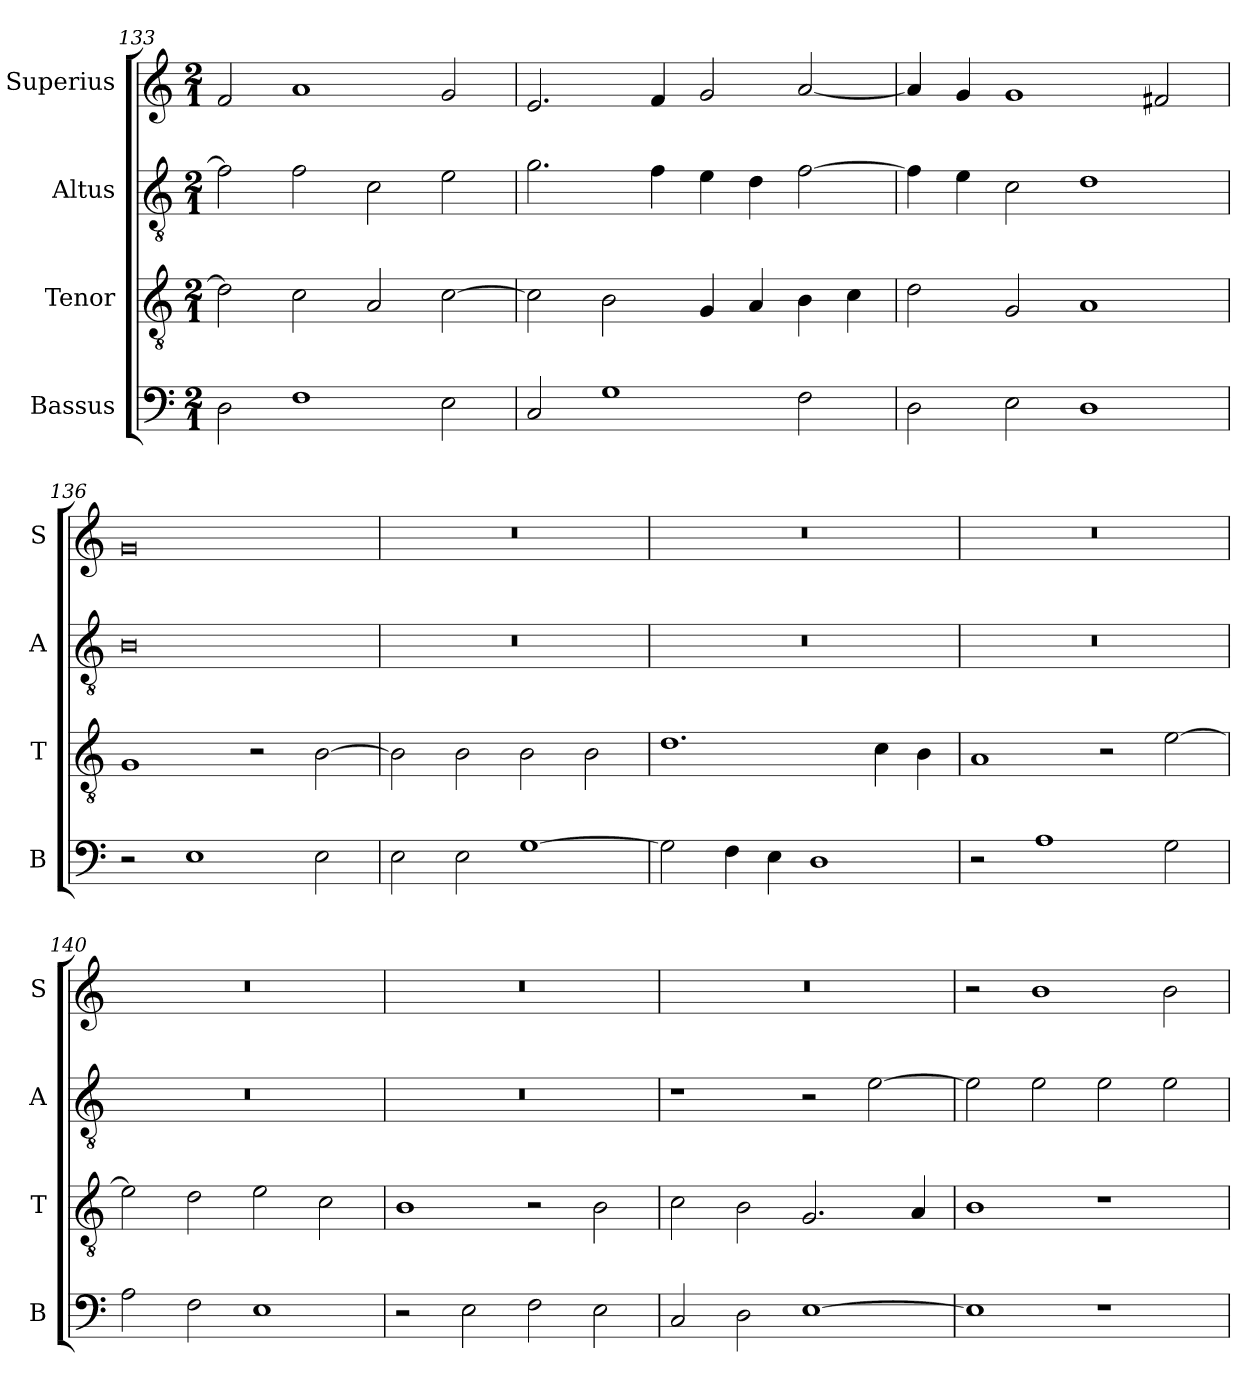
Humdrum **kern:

**kern	**kern	**kern	**kern
*part4	*part3	*part2	*part1
*staff4	*staff3	*staff2	*staff1
*I"Bassus	*I"Tenor	*I"Altus	*I"Superius
*I'B	*I'T	*I'A	*I'S
*clefF4	*clefGv2	*clefGv2	*clefG2
*k[]	*k[]	*k[]	*k[]
*M2/1	*M2/1	*M2/1	*M2/1
=133	=133	=133	=133
2D\	2d\]	2f\]	2f/
1F	2c\	2f\	1a
.	2A/	2c\	.
2E\	[2c\	2e\	2g/
=134	=134	=134	=134
2C/	2c\]	2.g\	2.e/
1G	2B\	.	.
.	.	4f\	4f/
.	4G/	4e\	2g/
.	4A/	4d\	.
2F\	4B\	[2f\	[2a/
.	4c\	.	.
=135	=135	=135	=135
2D\	2d\	4f\]	4a/]
.	.	4e\	4g/
2E\	2G/	2c\	1g
1D	1A	1d	.
.	.	.	2f#X/
=136	=136	=136	=136
2r	1G	0B	0g
1E	.	.	.
.	2r	.	.
2E\	[2B\	.	.
=137	=137	=137	=137
2E\	2B\]	0r	0r
2E\	2B\	.	.
[1G	2B\	.	.
.	2B\	.	.
=138	=138	=138	=138
2G\]	1.d	0r	0r
4F\	.	.	.
4E\	.	.	.
1D	.	.	.
.	4c\	.	.
.	4B\	.	.
=139	=139	=139	=139
2r	1A	0r	0r
1A	.	.	.
.	2r	.	.
2G\	[2e\	.	.
=140	=140	=140	=140
2A\	2e\]	0r	0r
2F\	2d\	.	.
1E	2e\	.	.
.	2c\	.	.
=141	=141	=141	=141
2r	1B	0r	0r
2E\	.	.	.
2F\	2r	.	.
2E\	2B\	.	.
=142	=142	=142	=142
2C/	2c\	1r	0r
2D\	2B\	.	.
[1E	2.G/	2r	.
.	.	[2e\	.
.	4A/	.	.
=143	=143	=143	=143
1E]	1B	2e\]	2r
.	.	2e\	1b
1r	1r	2e\	.
.	.	2e\	2b\
=	=	=	=
*-	*-	*-	*-
